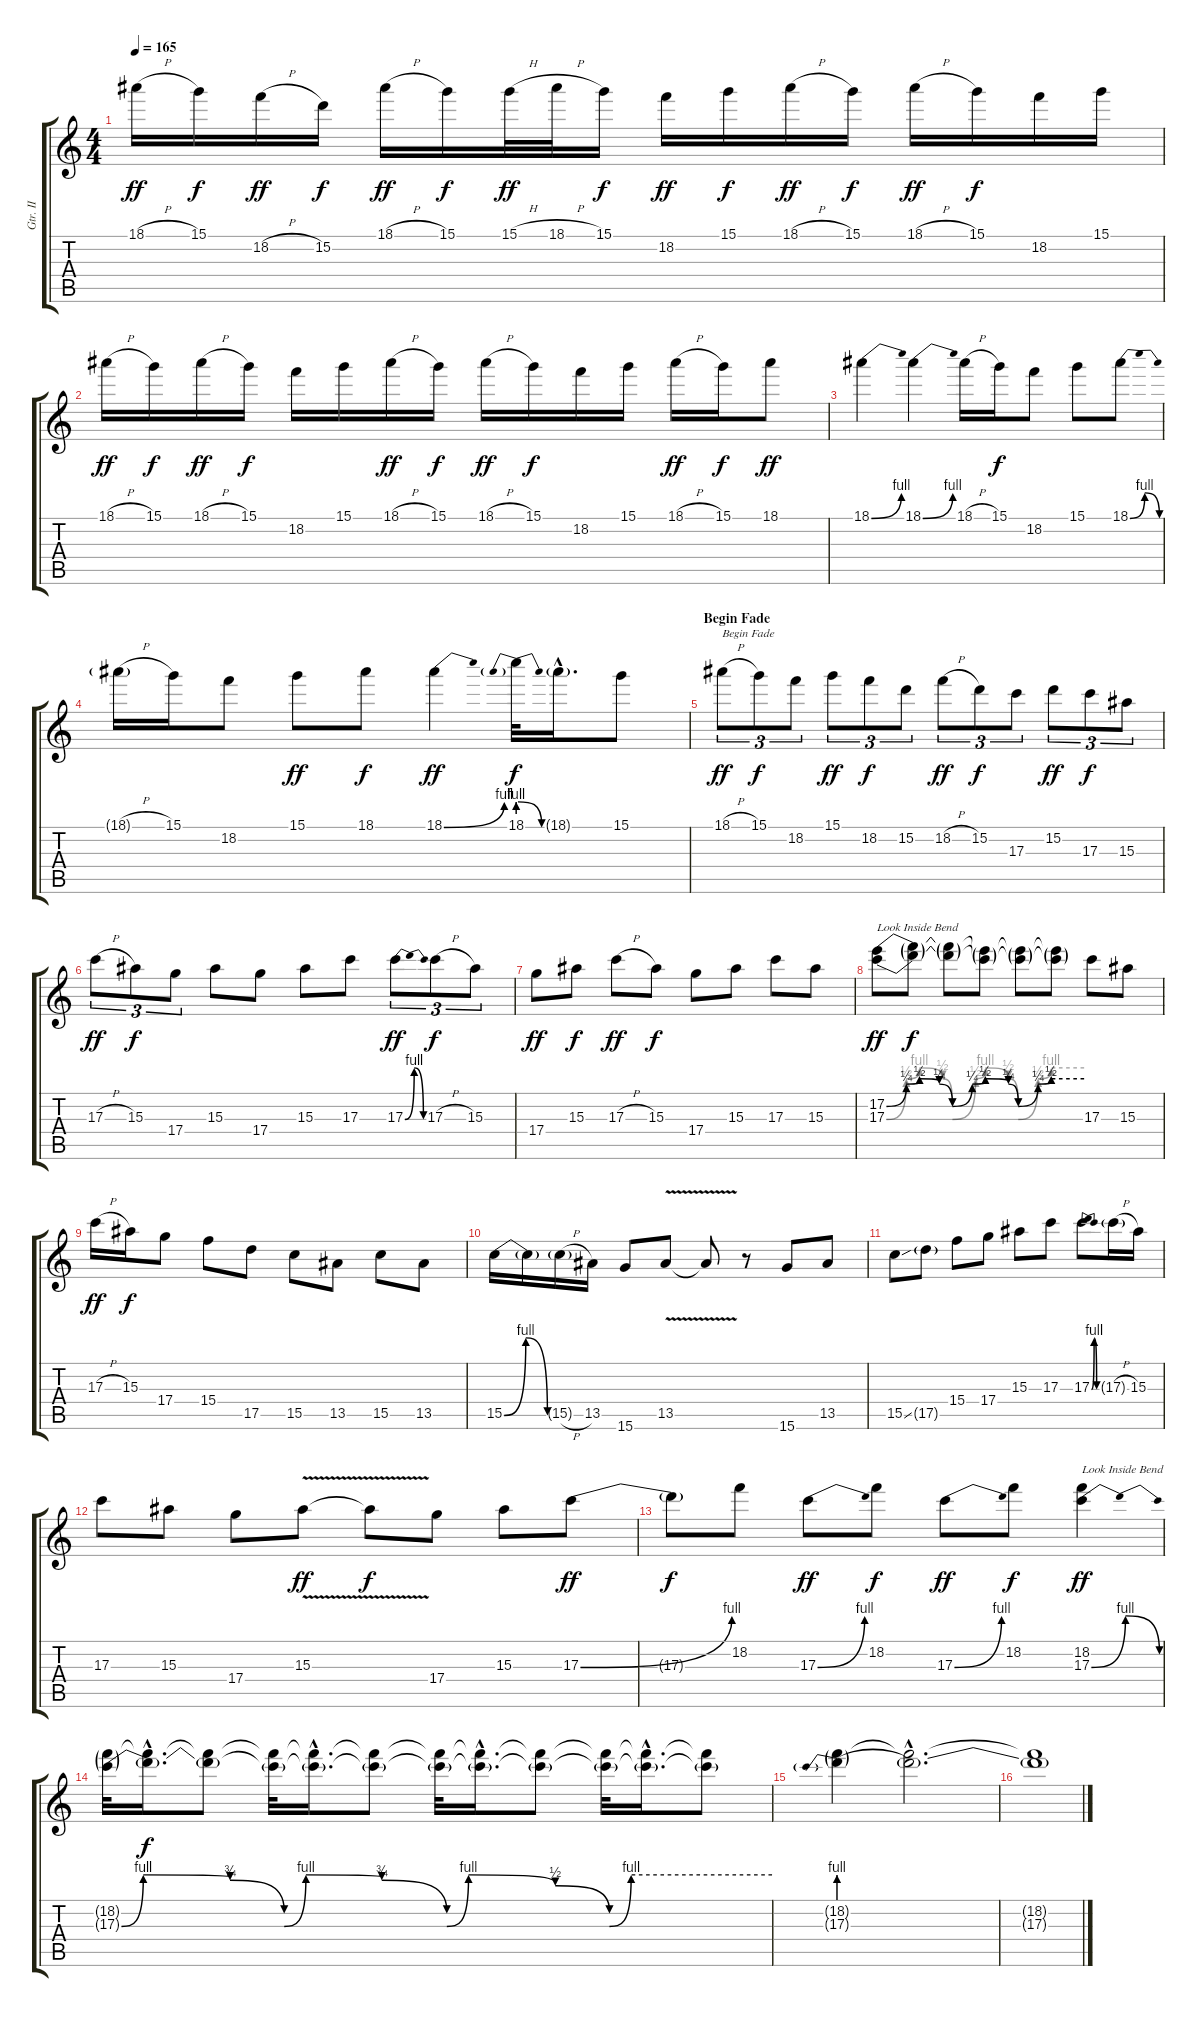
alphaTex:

\track ("Gtr. II" "Gtr. II") {instrument overdrivenguitar}
\staff {score tabs}
\tuning (E4 B3 G3 D3 A2 E2) {hide}
\ts (4 4)
\tempo 165
\clef g2
\ks c
18.1{h}.16{dy ff} 15.1.16{dy f} 18.2{h}.16{dy ff} 15.2.16{dy f} 18.1{h}.16{dy ff} 15.1.16{dy f} 15.1{h}.32{dy ff} 18.1{h}.32 15.1.16{dy f} 18.2.16{dy ff} 15.1.16{dy f} 18.1{h}.16{dy ff} 15.1.16{dy f} 18.1{h}.16{dy ff} 15.1.16{dy f} 18.2.16 15.1.16 |
18.1{h}.16{dy ff} 15.1.16{dy f} 18.1{h}.16{dy ff} 15.1.16{dy f} 18.2.16 15.1.16 18.1{h}.16{dy ff} 15.1.16{dy f} 18.1{h}.16{dy ff} 15.1.16{dy f} 18.2.16 15.1.16 18.1{h}.16{dy ff} 15.1.16{dy f} 18.1.8{dy ff} |
18.1{be (bend 0 0 60 4)}.4 18.1{be (bend 0 0 60 4)}.4 18.1{h}.16 15.1.16{dy f} 18.2.8 15.1.8 18.1{be (bendrelease 0 0 23 4 30 4 60 0)}.8 |
18.1{h g}.16 15.1.16 18.2.8 15.1.8{dy ff} 18.1.8{dy f} 18.1{be (bend 0 0 60 4)}.4{dy ff} 18.1{be (prebendrelease 0 4 60 0)}.32{dy f} 18.1{g hac}.16{d} 15.1.8 |
\section ("" "Begin Fade")
18.1{h}.8{tu (3 2) txt "Begin Fade" dy ff volume 13} 15.1.8{tu (3 2) dy f} 18.2.8{tu (3 2)} 15.1.8{tu (3 2) dy ff} 18.2.8{tu (3 2) dy f} 15.2.8{tu (3 2)} 18.2{h}.8{tu (3 2) dy ff} 15.2.8{tu (3 2) dy f} 17.3.8{tu (3 2)} 15.2.8{tu (3 2) dy ff} 17.3.8{tu (3 2) dy f} 15.3.8{tu (3 2)} |
17.3{h}.8{tu (3 2) dy ff volume 13} 15.3.8{tu (3 2) dy f} 17.4.8{tu (3 2)} 15.3.8{volume 12} 17.4.8 15.3.8 17.3.8 17.3{be (bendrelease 0 0 26 4 34 4 60 0)}.8{tu (3 2) dy ff} 17.3{h}.8{tu (3 2) dy f} 15.3.8{tu (3 2)} |
17.4.8{dy ff volume 12} 15.3.8{dy f} 17.3{h}.8{dy ff volume 11} 15.3.8{dy f} 17.4.8 15.3.8 17.3.8 15.3.8 |
(17.2{be (custom 0 0 6 1 10 2 16 1 20 0 26 1 30 2 37 1 40 0 46 1 50 2 60 2)} 17.3{be (custom 0 0 6 2 10 4 17 2 20 0 27 2 30 4 37 2 40 0 46 2 50 4 60 4)}).8{txt "Look Inside Bend" dy ff volume 11} (17.2{t} 17.3{t}).8{dy f} (17.2{t} 17.3{t}).8{volume 10} (17.2{t} 17.3{t}).8 (17.2{t} 17.3{t}).8 (17.2{t} 17.3{t}).8 17.3.8 15.3.8 |
17.3{h}.16{dy ff volume 10} 15.3.16{dy f} 17.4.8 15.4.8{volume 9} 17.5.8 15.5.8 13.5.8 15.5.8 13.5.8 |
15.5{be (bendrelease 0 0 26 4 33 4 60 0)}.16{volume 9} 15.5{t}.16 15.5{h g}.16 13.5.16 15.6.8{volume 8} 13.5{v}.8 13.5{t}.8 r.8 15.6.8 13.5.8 |
15.5{ss}.8{volume 8} 17.5{g}.8 15.4.8{volume 7} 17.4.8 15.3.8 17.3.8 17.3{be (bendrelease 0 0 27 4 32 4 60 0)}.8 17.3{h g}.16 15.3.16 |
17.3.8{volume 7} 15.3.8 17.4.8{volume 6} 15.3{v}.8{dy ff} 15.3{t}.8{dy f} 17.4.8 15.3.8 17.3{be (bend 0 0 60 4)}.8{dy ff} |
17.3{t}.8{dy f volume 6} 18.2.8 17.3{be (bend 0 0 60 4)}.8{dy ff volume 5} 18.2.8{dy f} 17.3{be (bend 0 0 60 4)}.8{dy ff} 18.2.8{dy f} (18.2 17.3{be (bendrelease 0 0 45 4 52 4 60 0)}).4{txt "Look Inside Bend" dy ff} |
(18.2{g} 17.3{be (custom 0 0 2 4 10 3 15 0 17 4 24 3 30 0 32 4 40 2 45 0 47 4 60 4) g}).32{volume 5} (18.2{hac t} 17.3{hac t}).16{d dy f} (18.2{t} 17.3{t}).8 (18.2{t} 17.3{t}).32{volume 4} (18.2{hac t} 17.3{hac t}).16{d} (18.2{t} 17.3{t}).8 (18.2{t} 17.3{t}).32 (18.2{hac t} 17.3{hac t}).16{d} (18.2{t} 17.3{t}).8 (18.2{t} 17.3{t}).32 (18.2{hac t} 17.3{hac t}).16{d} (18.2{t} 17.3{t}).8 |
(18.2{g} 17.3{be (prebend 0 4 60 4) g}).4{volume 4} (18.2{hac t} 17.3{hac t}).2{d volume 3} |
(18.2{t} 17.3{t}).1{volume 3}
